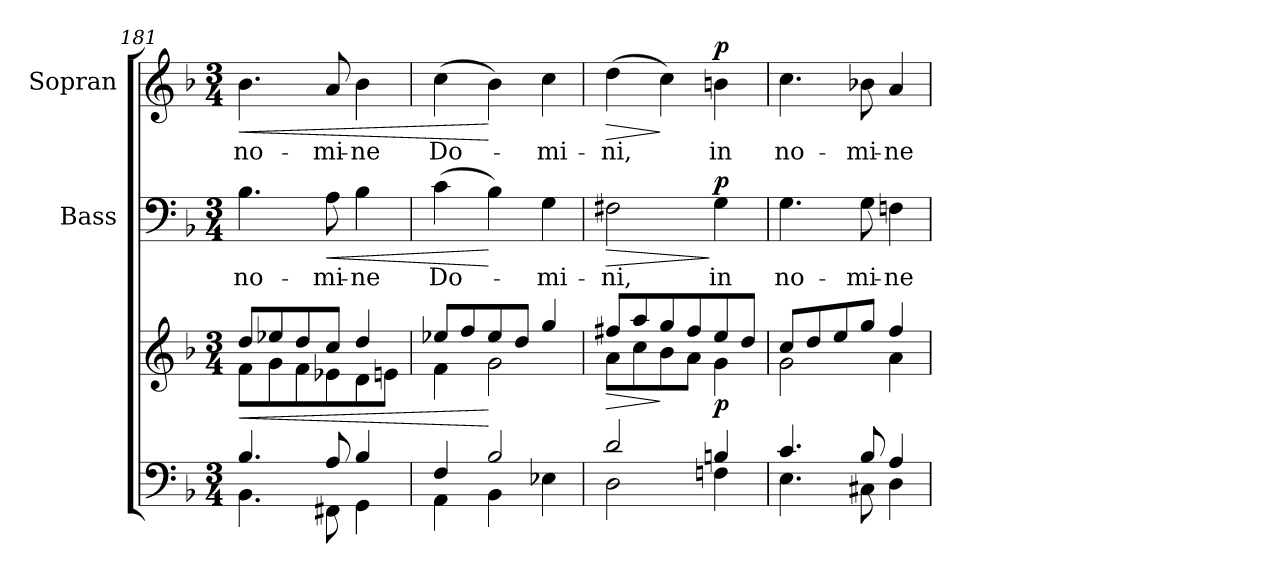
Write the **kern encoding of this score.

**kern	**kern	**dynam	**kern	**text	**dynam	**kern	**text	**dynam
*part3	*part3	*part3	*part2	*part2	*part2	*part1	*part1	*part1
*staff4	*staff3	*staff3/4	*staff2	*staff2	*staff2	*staff1	*staff1	*staff1
*	*	*	*I"Bass	*	*	*I"Sopran	*	*
*	*	*	*I'B.	*	*	*I'S.	*	*
*clefF4	*clefG2	*	*clefF4	*	*	*clefG2	*	*
*k[b-]	*k[b-]	*	*k[b-]	*	*	*k[b-]	*	*
*F:	*F:	*	*F:	*	*	*F:	*	*
*M3/4	*M3/4	*	*M3/4	*	*	*M3/4	*	*
=181	=181	=181	=181	=181	=181	=181	=181	=181
*^	*	*	*	*	*	*	*	*
!	!	!	!LO:HP:b	!	!LO:LY:b	!	!	!LO:LY:b	!LO:HP:b
*	*	*^	*	*	*	*	*	*	*
4.B-/	4.BB-\	8dd/L	8f\L	<	4.B-\	no-	.	4.b-\	no-	<
.	.	8ee-X/	8g\	.	.	.	.	.	.	.
.	.	8dd/	8f\	.	.	.	.	.	.	.
!	!	!	!	!	!	!LO:LY:b	!LO:HP:b	!	!LO:LY:b	!
8A/	8FF#X\	8cc/J	8e-X\	.	8A\	-mi-	<	8a/	-mi-	.
!	!	!	!	!	!	!LO:LY:b	!	!	!LO:LY:b	!
4B-/	4GG\	4dd/	8d\	.	4B-\	-ne	.	4b-\	-ne	.
.	.	.	8en\J	.	.	.	.	.	.	.
=182	=182	=182	=182	=182	=182	=182	=182	=182	=182	=182
!	!	!	!	!	!	!LO:LY:b	!	!	!LO:LY:b	!
4F/	4AA\	8ee-X/L	4f\	.	(>4c\	Do-	.	(>4cc\	Do-	.
.	.	8ff/	.	.	.	.	.	.	.	.
2B-/	4BB-\	8ee-/	2g\	[	4B-\)	.	[	4b-\)	.	[
.	.	8dd/J	.	.	.	.	.	.	.	.
!	!	!	!	!	!	!LO:LY:b	!	!	!LO:LY:b	!
.	4E-X\	4gg/	.	.	4G\	-mi-	.	4cc\	-mi-	.
=183	=183	=183	=183	=183	=183	=183	=183	=183	=183	=183
!	!	!	!	!LO:HP:b	!	!LO:LY:b	!LO:HP:b	!	!LO:LY:b	!LO:HP:b
2d/	2D\	8ff#X/L	8a\L	>	2F#X\	-ni,	>	(>4dd\	-ni,	>
.	.	8aa/	8cc\	.	.	.	.	.	.	.
.	.	8gg/	8b-\	]	.	.	.	4cc\)	.	]
.	.	8ff#/	8a\J	.	.	.	.	.	.	.
!	!	!	!	!LO:DY:b	!	!LO:LY:b	!LO:DY:n=1:a	!	!LO:LY:b	!LO:DY:a
4Bn/	4Fn\	8ee/	4g\	p	4G\	in	] p	4bn\	in	p
.	.	8dd/J	.	.	.	.	.	.	.	.
=184	=184	=184	=184	=184	=184	=184	=184	=184	=184	=184
!	!	!	!	!	!	!LO:LY:b	!	!	!LO:LY:b	!
4.c/	4.E\	8cc/L	2g\	.	4.G\	no-	.	4.cc\	no-	.
.	.	8dd/	.	.	.	.	.	.	.	.
.	.	8ee/	.	.	.	.	.	.	.	.
!	!	!	!	!	!	!LO:LY:b	!	!	!LO:LY:b	!
8B-/	8C#X\	8gg/J	.	.	8G\	-mi-	.	8b-X\	-mi-	.
!	!	!	!	!	!	!LO:LY:b	!	!	!LO:LY:b	!
4A/	4D\	4ff/	4a\	.	4Fn\	-ne	.	4a/	-ne	.
*v	*v	*	*	*	*	*	*	*	*	*
*	*v	*v	*	*	*	*	*	*	*
=	=	=	=	=	=	=	=	=
*-	*-	*-	*-	*-	*-	*-	*-	*-
